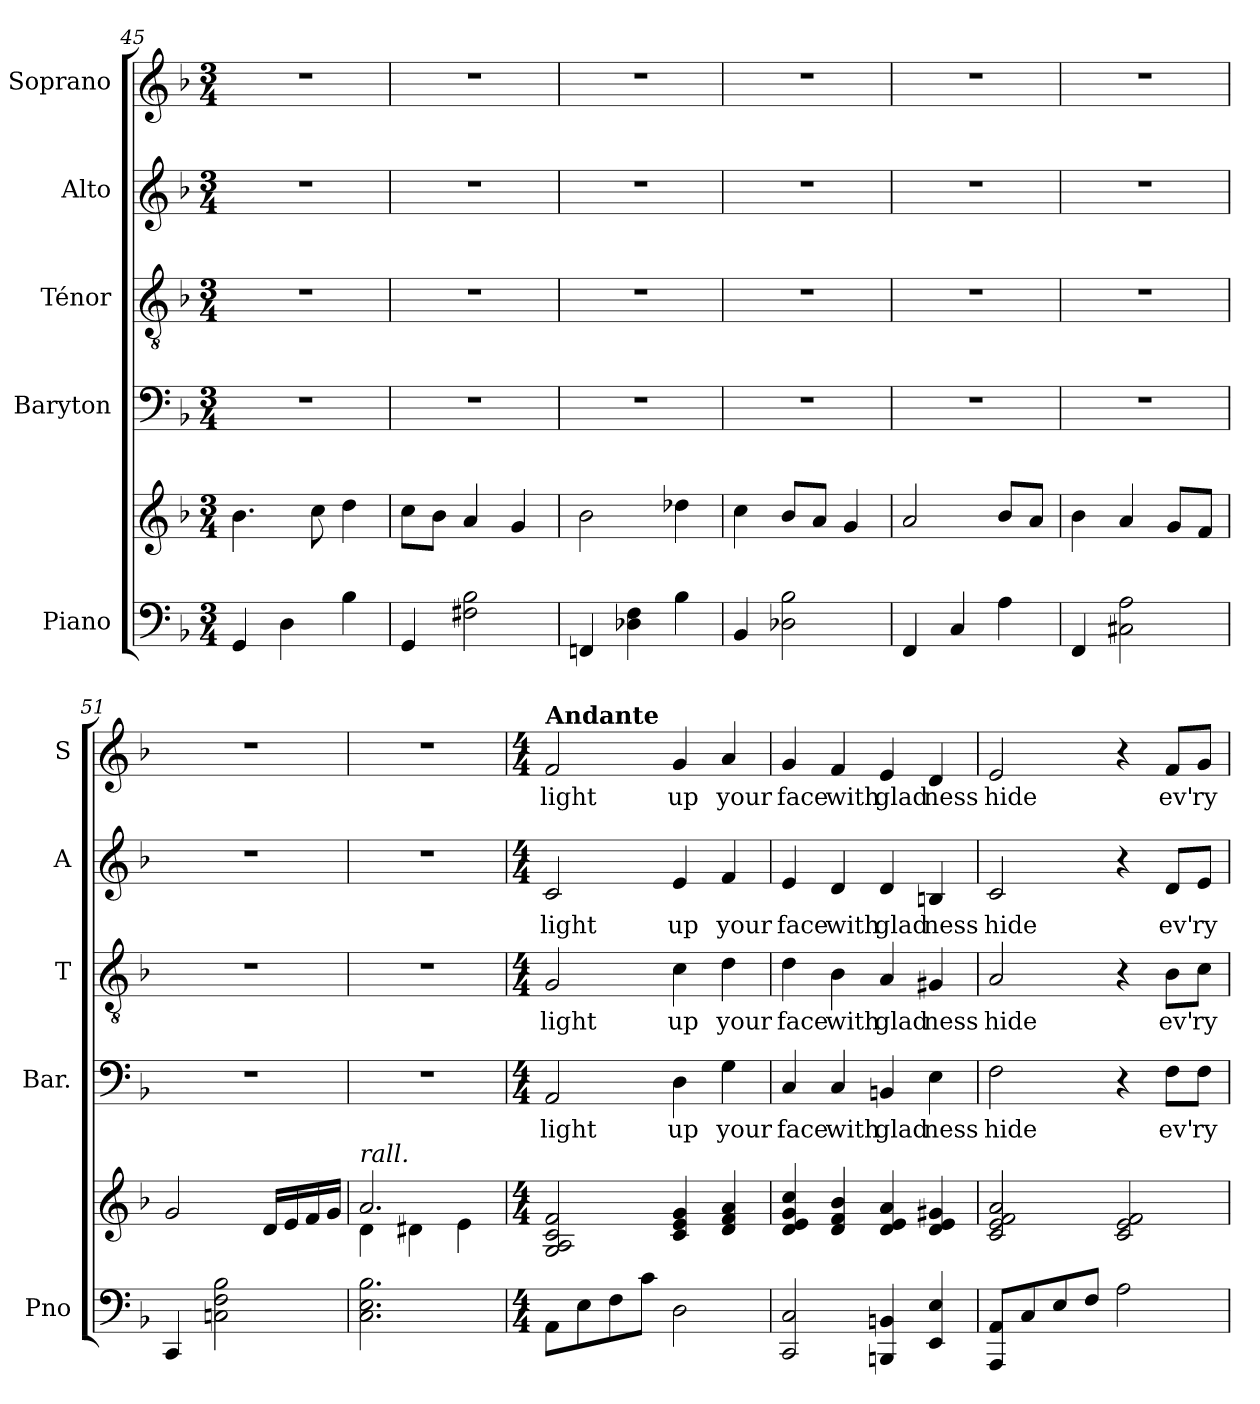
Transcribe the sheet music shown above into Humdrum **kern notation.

**kern	**kern	**kern	**text	**kern	**text	**kern	**text	**kern	**text
*part5	*part5	*part4	*part4	*part3	*part3	*part2	*part2	*part1	*part1
*staff6	*staff5	*staff4	*staff4	*staff3	*staff3	*staff2	*staff2	*staff1	*staff1
*I"Piano	*	*I"Baryton	*	*I"Ténor	*	*I"Alto	*	*I"Soprano	*
*I'Pno	*	*I'Bar.	*	*I'T	*	*I'A	*	*I'S	*
*clefF4	*clefG2	*clefF4	*	*clefGv2	*	*clefG2	*	*clefG2	*
*k[b-]	*k[b-]	*k[b-]	*	*k[b-]	*	*k[b-]	*	*k[b-]	*
*F:	*F:	*F:	*	*F:	*	*F:	*	*F:	*
*M3/4	*M3/4	*M3/4	*	*M3/4	*	*M3/4	*	*M3/4	*
=45	=45	=45	=45	=45	=45	=45	=45	=45	=45
4GG/	4.b-\	2.r	.	2.r	.	2.r	.	2.r	.
4D\	.	.	.	.	.	.	.	.	.
.	8cc\	.	.	.	.	.	.	.	.
4B-\	4dd\	.	.	.	.	.	.	.	.
=46	=46	=46	=46	=46	=46	=46	=46	=46	=46
4GG/	8cc\L	2.r	.	2.r	.	2.r	.	2.r	.
.	8b-\J	.	.	.	.	.	.	.	.
2F#X\ 2B-\	4a/	.	.	.	.	.	.	.	.
.	4g/	.	.	.	.	.	.	.	.
=47	=47	=47	=47	=47	=47	=47	=47	=47	=47
4FFn/	2b-\	2.r	.	2.r	.	2.r	.	2.r	.
4D-X\ 4F\	.	.	.	.	.	.	.	.	.
4B-\	4dd-X\	.	.	.	.	.	.	.	.
=48	=48	=48	=48	=48	=48	=48	=48	=48	=48
4BB-/	4cc\	2.r	.	2.r	.	2.r	.	2.r	.
2D-X\ 2B-\	8b-/L	.	.	.	.	.	.	.	.
.	8a/J	.	.	.	.	.	.	.	.
.	4g/	.	.	.	.	.	.	.	.
!!LO:LB:g=z
=49	=49	=49	=49	=49	=49	=49	=49	=49	=49
4FF/	2a/	2.r	.	2.r	.	2.r	.	2.r	.
4C/	.	.	.	.	.	.	.	.	.
4A\	8b-/L	.	.	.	.	.	.	.	.
.	8a/J	.	.	.	.	.	.	.	.
=50	=50	=50	=50	=50	=50	=50	=50	=50	=50
4FF/	4b-\	2.r	.	2.r	.	2.r	.	2.r	.
2C#X\ 2A\	4a/	.	.	.	.	.	.	.	.
.	8g/L	.	.	.	.	.	.	.	.
.	8f/J	.	.	.	.	.	.	.	.
=51	=51	=51	=51	=51	=51	=51	=51	=51	=51
4CC/	2g/	2.r	.	2.r	.	2.r	.	2.r	.
2Cn\ 2F\ 2B-\	.	.	.	.	.	.	.	.	.
.	16d/LL	.	.	.	.	.	.	.	.
.	16e/	.	.	.	.	.	.	.	.
.	16f/	.	.	.	.	.	.	.	.
.	16g/JJ	.	.	.	.	.	.	.	.
=52	=52	=52	=52	=52	=52	=52	=52	=52	=52
*	*^	*	*	*	*	*	*	*	*
!	!LO:TX:a:i:t=rall.	!	!	!	!	!	!	!	!	!
2.C\ 2.E\ 2.B-\	2.a/	4d\	2.r	.	2.r	.	2.r	.	2.r	.
.	.	4d#X\	.	.	.	.	.	.	.	.
.	.	4e\	.	.	.	.	.	.	.	.
*	*v	*v	*	*	*	*	*	*	*	*
!!LO:PB:g=z
=53	=53	=53	=53	=53	=53	=53	=53	=53	=53
*M4/4	*M4/4	*M4/4	*	*M4/4	*	*M4/4	*	*M4/4	*
*	*	*	*	*	*	*	*	*MM80	*
*	*^	*	*	*	*	*	*	*	*
!	!	!	!	!	!	!	!	!	!LO:TX:a:B:t=Andante	!
!	!	!	!	!LO:LY:b	!	!LO:LY:b	!	!LO:LY:b	!	!LO:LY:b
*	*v	*v	*	*	*	*	*	*	*	*
8AA\L	2G/ 2A/ 2c/ 2f/	2AA/	light	2G/	light	2c/	light	2f/	light
8E\	.	.	.	.	.	.	.	.	.
8F\	.	.	.	.	.	.	.	.	.
8c\J	.	.	.	.	.	.	.	.	.
!	!	!	!LO:LY:b	!	!LO:LY:b	!	!LO:LY:b	!	!LO:LY:b
2D\	4c/ 4e/ 4g/	4D\	up	4c\	up	4e/	up	4g/	up
!	!	!	!LO:LY:b	!	!LO:LY:b	!	!LO:LY:b	!	!LO:LY:b
.	4d/ 4f/ 4a/	4G\	your	4d\	your	4f/	your	4a/	your
=54	=54	=54	=54	=54	=54	=54	=54	=54	=54
!	!	!	!LO:LY:b	!	!LO:LY:b	!	!LO:LY:b	!	!LO:LY:b
2CC/ 2C/	4d/ 4e/ 4g/ 4cc/	4C/	face	4d\	face	4e/	face	4g/	face
!	!	!	!LO:LY:b	!	!LO:LY:b	!	!LO:LY:b	!	!LO:LY:b
.	4d/ 4f/ 4b-/	4C/	with	4B-\	with	4d/	with	4f/	with
!	!	!	!LO:LY:b	!	!LO:LY:b	!	!LO:LY:b	!	!LO:LY:b
4BBBn/ 4BBn/	4d/ 4e/ 4a/	4BBn/	glad	4A/	glad	4d/	glad	4e/	glad
!	!	!	!LO:LY:b	!	!LO:LY:b	!	!LO:LY:b	!	!LO:LY:b
4EE/ 4E/	4d/ 4e/ 4g#X/	4E\	ness	4G#X/	ness	4Bn/	ness	4d/	ness
=55	=55	=55	=55	=55	=55	=55	=55	=55	=55
!	!	!	!LO:LY:b	!	!LO:LY:b	!	!LO:LY:b	!	!LO:LY:b
8AAA/ 8AA/L	2c/ 2e/ 2f/ 2a/	2F\	hide	2A/	hide	2c/	hide	2e/	hide
8C/	.	.	.	.	.	.	.	.	.
8E/	.	.	.	.	.	.	.	.	.
8F/J	.	.	.	.	.	.	.	.	.
2A\	2c/ 2e/ 2f/	4r	.	4r	.	4r	.	4r	.
!	!	!	!LO:LY:b	!	!LO:LY:b	!	!LO:LY:b	!	!LO:LY:b
.	.	8F\L	ev'	8B-\L	ev'	8d/L	ev'	8f/L	ev'
!	!	!	!LO:LY:b	!	!LO:LY:b	!	!LO:LY:b	!	!LO:LY:b
.	.	8F\J	ry	8c\J	ry	8e/J	ry	8g/J	ry
=	=	=	=	=	=	=	=	=	=
*-	*-	*-	*-	*-	*-	*-	*-	*-	*-
